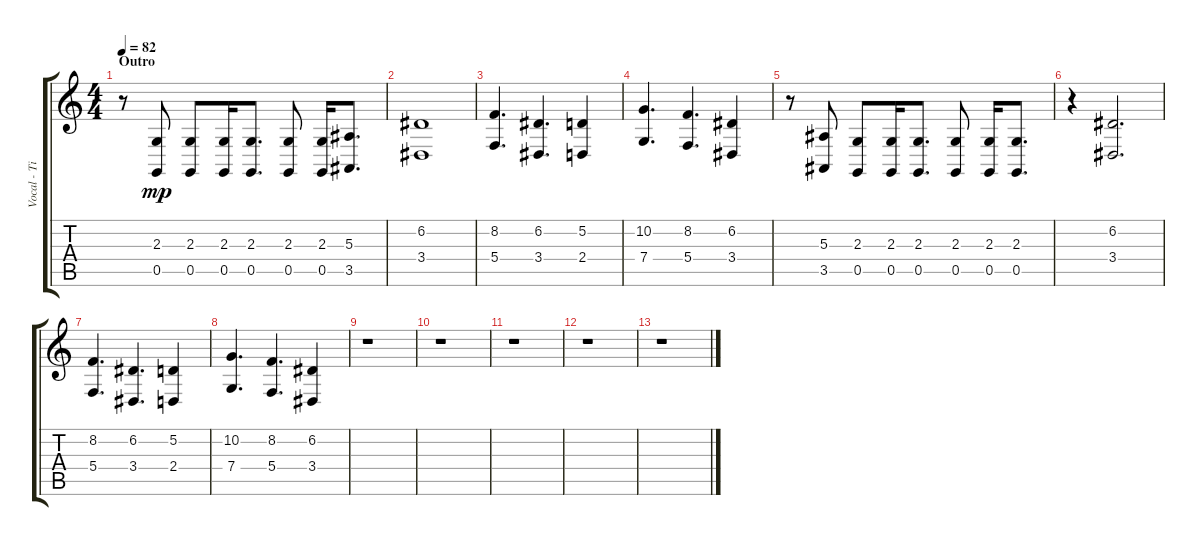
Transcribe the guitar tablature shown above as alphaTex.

\track ("Vocal - Till Lindemann" "Vocal - Ti") {instrument lead2sawtooth}
\staff {score tabs}
\tuning (D4 A3 F3 C3 G2 C2) {hide}
\ts (4 4)
\section ("" "Outro")
\tempo 82
\clef g2
\ks c
r.8{dy mp} (2.3 0.5).8 (2.3 0.5).8 (2.3 0.5).16 (2.3 0.5).8{d} (2.3 0.5).8 (2.3 0.5).16 (5.3 3.5).8{d} |
(6.2 3.4).1 |
(8.2 5.4).4{d} (6.2 3.4).4{d} (5.2 2.4).4 |
(10.2 7.4).4{d} (8.2 5.4).4{d} (6.2 3.4).4 |
r.8 (5.3 3.5).8 (2.3 0.5).8 (2.3 0.5).16 (2.3 0.5).8{d} (2.3 0.5).8 (2.3 0.5).16 (2.3 0.5).8{d} |
r.4 (6.2 3.4).2{d} |
(8.2 5.4).4{d} (6.2 3.4).4{d} (5.2 2.4).4 |
(10.2 7.4).4{d} (8.2 5.4).4{d} (6.2 3.4).4 |
r.1 |
r.1 |
r.1 |
r.1 |
r.1
